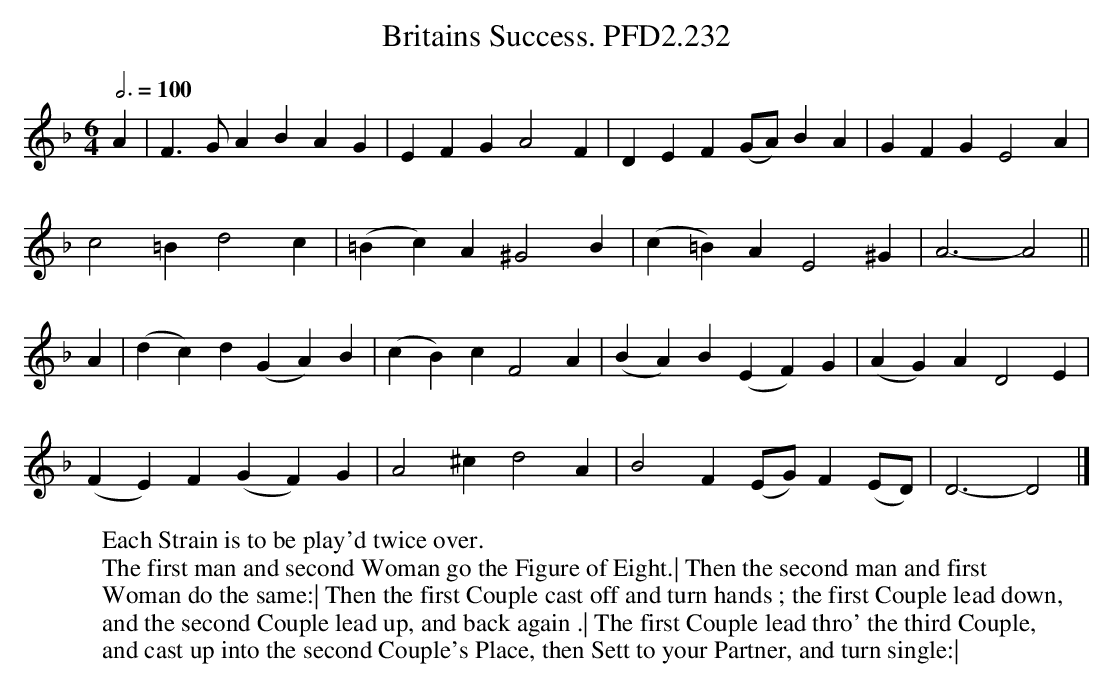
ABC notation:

X:1
T:Britains Success. PFD2.232
M:6/4
L:1/4
Q:3/4=100
K:Dmin
A|F>GABAG|EFGA2F|DEF(G/A/)BA|GFGE2A|
c2=Bd2c|(=Bc)A^G2B|(c=B)AE2^G|A3-A2||
A|(dc)d(GA)B|(cB)cF2A|(BA)B(EF)G|(AG)AD2E|
(FE)F(GF)G|A2^cd2A|B2F(E/G/)F(E/D/)|D3-D2|]
W:Each Strain is to be play'd twice over.
W:The first man and second Woman go the Figure of Eight.| Then the second man and first
W:Woman do the same:| Then the first Couple cast off and turn hands ; the first Couple lead down,
W:and the second Couple lead up, and back again .| The first Couple lead thro' the third Couple,
W:and cast up into the second Couple's Place, then Sett to your Partner, and turn single:|
